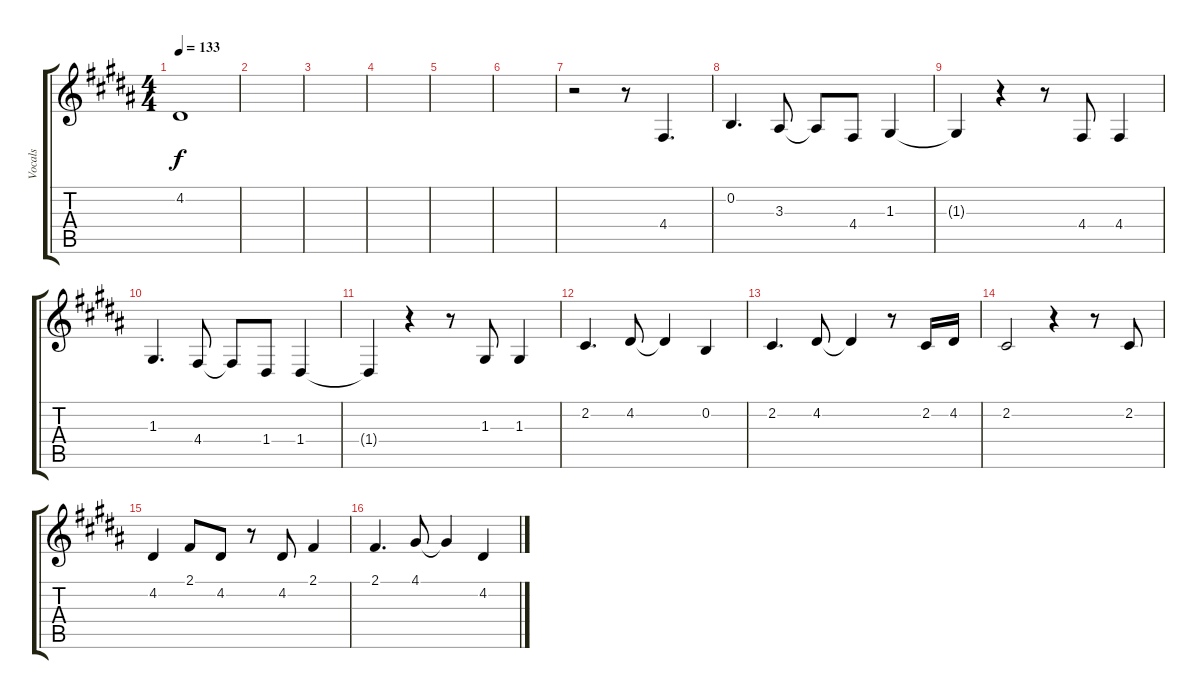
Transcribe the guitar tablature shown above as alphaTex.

\track ("Vocals" "Vocals") {instrument clarinet}
\staff {score tabs}
\tuning (E4 B3 G3 D3 A2 E2) {hide}
\ts (4 4)
\tempo 133
\clef g2
\ks b
4.2{t}.1{dy f} |
|
|
|
|
|
r.2 r.8 4.4.4{d} |
0.2.4{d} 3.3.8 3.3{t}.8 4.4.8 1.3.4 |
1.3{t}.4 r.4 r.8 4.4.8 4.4.4 |
1.3.4{d} 4.4.8 4.4{t}.8 1.4.8 1.4.4 |
1.4{t}.4 r.4 r.8 1.3.8 1.3.4 |
2.2.4{d} 4.2.8 4.2{t}.4 0.2.4 |
2.2.4{d} 4.2.8 4.2{t}.4 r.8 2.2.16 4.2.16 |
2.2.2 r.4 r.8 2.2.8 |
4.2.4 2.1.8 4.2.8 r.8 4.2.8 2.1.4 |
2.1.4{d} 4.1.8 4.1{t}.4 4.2.4
